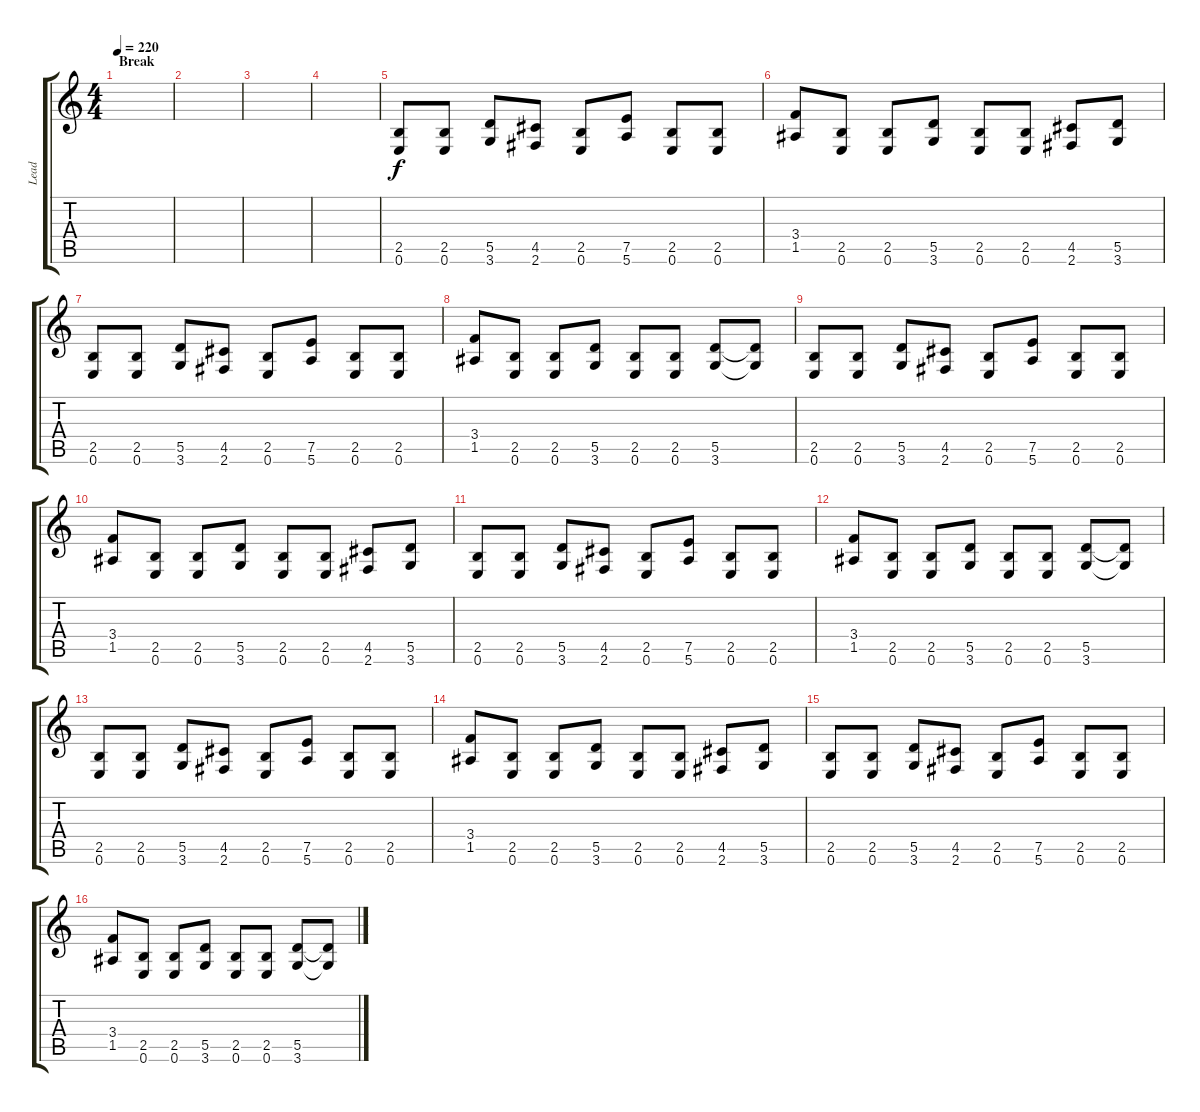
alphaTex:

\track ("Lead" "Lead") {instrument distortionguitar}
\staff {score tabs}
\tuning (E4 B3 G3 D3 A2 E2) {hide}
\ts (4 4)
\section ("" "Break")
\tempo 220
\clef g2
\ks c
|
|
|
|
(2.5 0.6).8 (2.5 0.6).8 (5.5 3.6).8 (4.5 2.6).8 (2.5 0.6).8 (7.5 5.6).8 (2.5 0.6).8 (2.5 0.6).8 |
(3.4 1.5).8 (2.5 0.6).8 (2.5 0.6).8 (5.5 3.6).8 (2.5 0.6).8 (2.5 0.6).8 (4.5 2.6).8 (5.5 3.6).8 |
(2.5 0.6).8 (2.5 0.6).8 (5.5 3.6).8 (4.5 2.6).8 (2.5 0.6).8 (7.5 5.6).8 (2.5 0.6).8 (2.5 0.6).8 |
(3.4 1.5).8 (2.5 0.6).8 (2.5 0.6).8 (5.5 3.6).8 (2.5 0.6).8 (2.5 0.6).8 (5.5 3.6).8 (5.5{t} 3.6{t}).8 |
(2.5 0.6).8 (2.5 0.6).8 (5.5 3.6).8 (4.5 2.6).8 (2.5 0.6).8 (7.5 5.6).8 (2.5 0.6).8 (2.5 0.6).8 |
(3.4 1.5).8 (2.5 0.6).8 (2.5 0.6).8 (5.5 3.6).8 (2.5 0.6).8 (2.5 0.6).8 (4.5 2.6).8 (5.5 3.6).8 |
(2.5 0.6).8 (2.5 0.6).8 (5.5 3.6).8 (4.5 2.6).8 (2.5 0.6).8 (7.5 5.6).8 (2.5 0.6).8 (2.5 0.6).8 |
(3.4 1.5).8 (2.5 0.6).8 (2.5 0.6).8 (5.5 3.6).8 (2.5 0.6).8 (2.5 0.6).8 (5.5 3.6).8 (5.5{t} 3.6{t}).8 |
(2.5 0.6).8 (2.5 0.6).8 (5.5 3.6).8 (4.5 2.6).8 (2.5 0.6).8 (7.5 5.6).8 (2.5 0.6).8 (2.5 0.6).8 |
(3.4 1.5).8 (2.5 0.6).8 (2.5 0.6).8 (5.5 3.6).8 (2.5 0.6).8 (2.5 0.6).8 (4.5 2.6).8 (5.5 3.6).8 |
(2.5 0.6).8 (2.5 0.6).8 (5.5 3.6).8 (4.5 2.6).8 (2.5 0.6).8 (7.5 5.6).8 (2.5 0.6).8 (2.5 0.6).8 |
(3.4 1.5).8 (2.5 0.6).8 (2.5 0.6).8 (5.5 3.6).8 (2.5 0.6).8 (2.5 0.6).8 (5.5 3.6).8 (5.5{t} 3.6{t}).8
